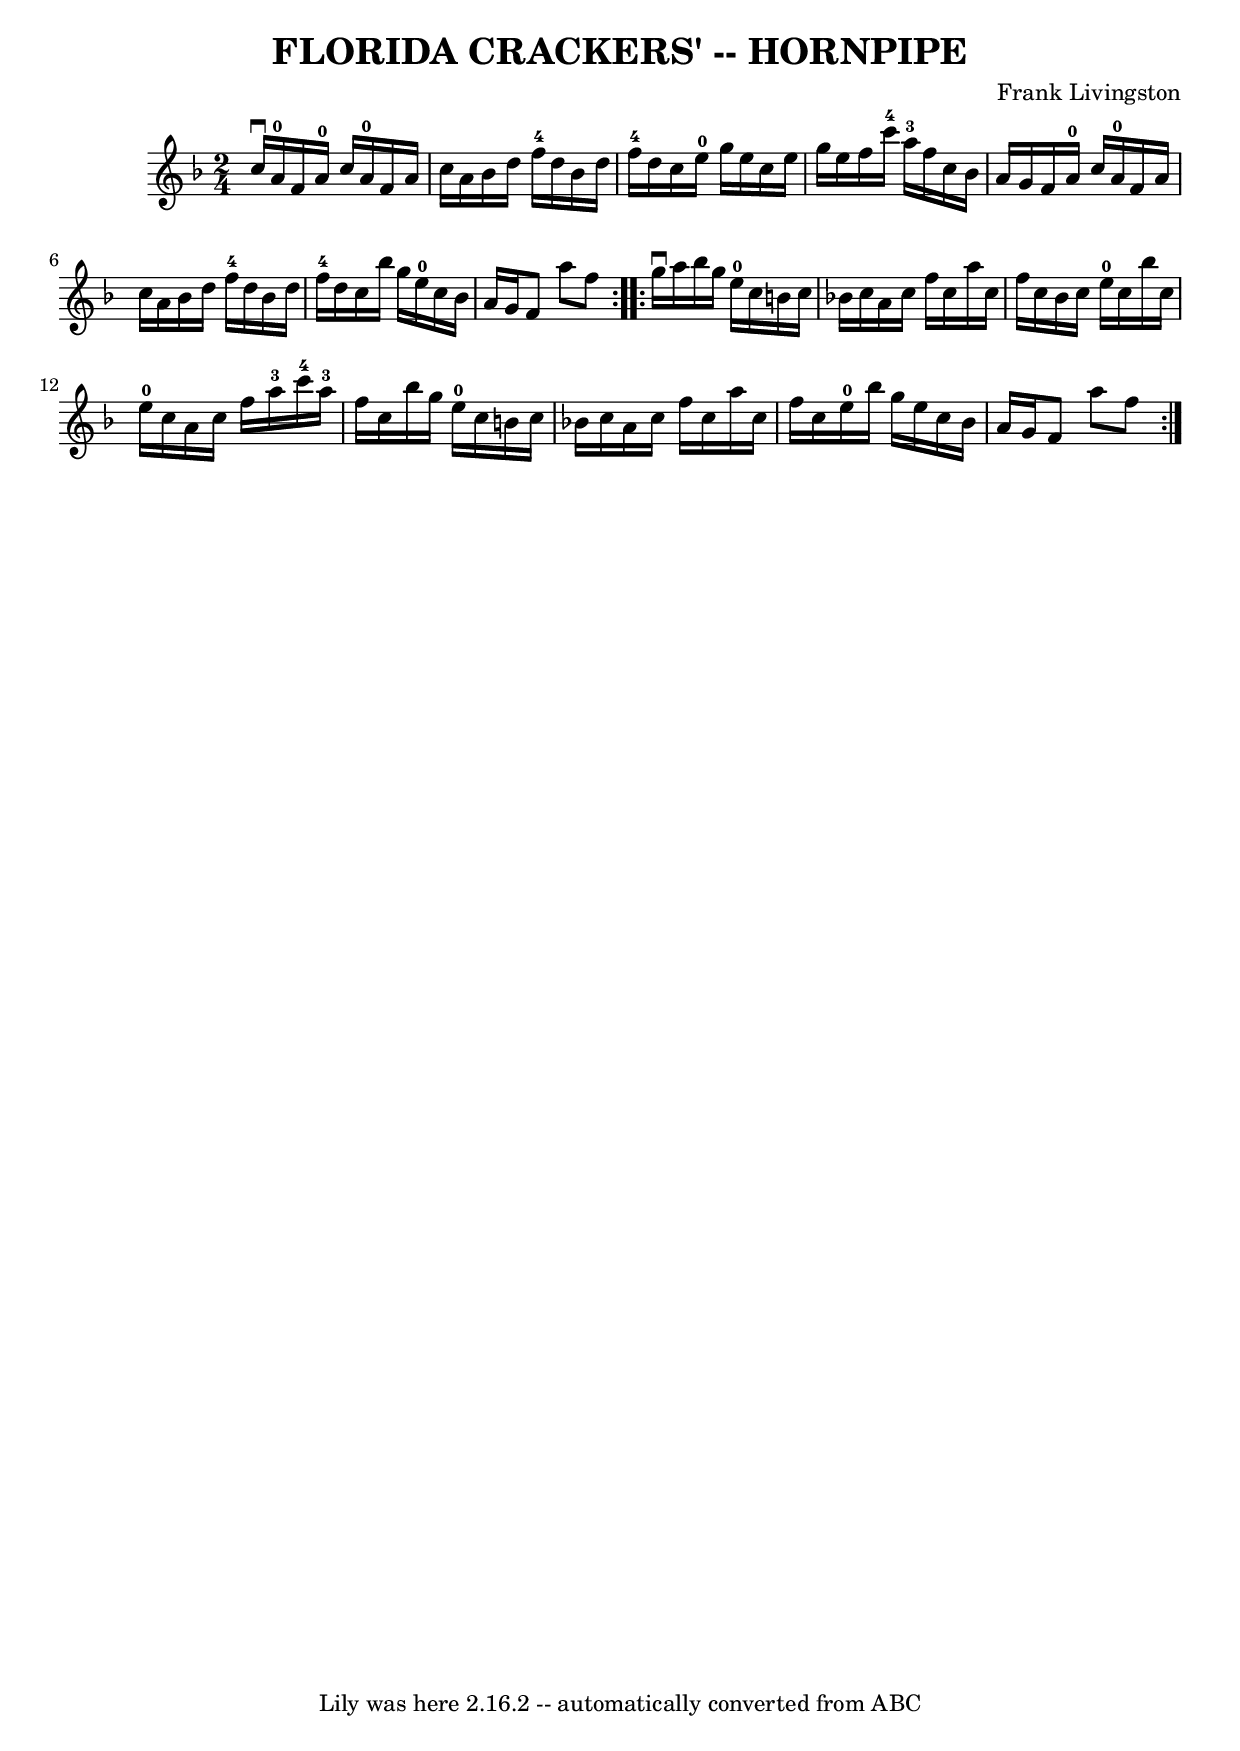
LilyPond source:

\version "2.16.2"
\include "Mammoth.ily"
\header {
  %% book = "Ryan's Mammoth Collection of Fiddle Tunes"
  composer = "Frank Livingston"
  crossRefNumber = "1"
  footnotes = ""
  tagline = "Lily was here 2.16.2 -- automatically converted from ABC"
  title = "FLORIDA CRACKERS' -- HORNPIPE"

}
voicedefault =  {



  \repeat volta 2 {

    \time 2/4 
    \key f \major
    c''16^\downbow a'16-0       |
    f'16    
    a'16-0 c''16 a'16-0 f'16 a'16 c''16 a'16    |
    
    bes'16 d''16 f''16-4 d''16 bes'16 d''16 f''16-4 d''16   |
    c''16 e''16-0 g''16 e''16 c''16 e''16 g''16    
    e''16    |
    f''16 c'''16-4 a''16-3 f''16 c''16    
    bes'16 a'16 g'16    | |
    f'16 a'16-0 c''16    
    a'16-0 f'16 a'16 c''16 a'16    |
    bes'16 d''16    
    f''16-4 d''16 bes'16 d''16 f''16-4 d''16    |
    c''16 
    bes''16 g''16 e''16-0 c''16 bes'16 a'16 g'16    |
    
    f'8 a''8 f''8    
  }     
  \repeat volta 2 {
    g''16^\downbow a''16       |
    bes''16 g''16 e''16-0 c''16 b'16 c''16 bes'!16 
    c''16    |
    a'16 c''16 f''16 c''16 a''16 c''16    
    f''16 c''16    |
    bes'16 c''16 e''16-0 c''16 bes''16   
    c''16 e''16-0 c''16    |
    a'16 c''16 f''16 a''16-3 
    c'''16-4 a''16-3 f''16 c''16    | |
    
    bes''16 g''16 e''16-0 c''16 b'16 c''16 bes'!16 c''16     |
    a'16 c''16 f''16 c''16 a''16 c''16 f''16 c''16   |
    e''16-0 bes''16 g''16 e''16 c''16 bes'16    
    a'16 g'16    |
    f'8 a''8 f''8    
  }   

}

\score{
  <<

    \context Staff="default"
    {
      \voicedefault 
      
    }

  >>
  \layout {
    
  }
  \midi {
  }

}
